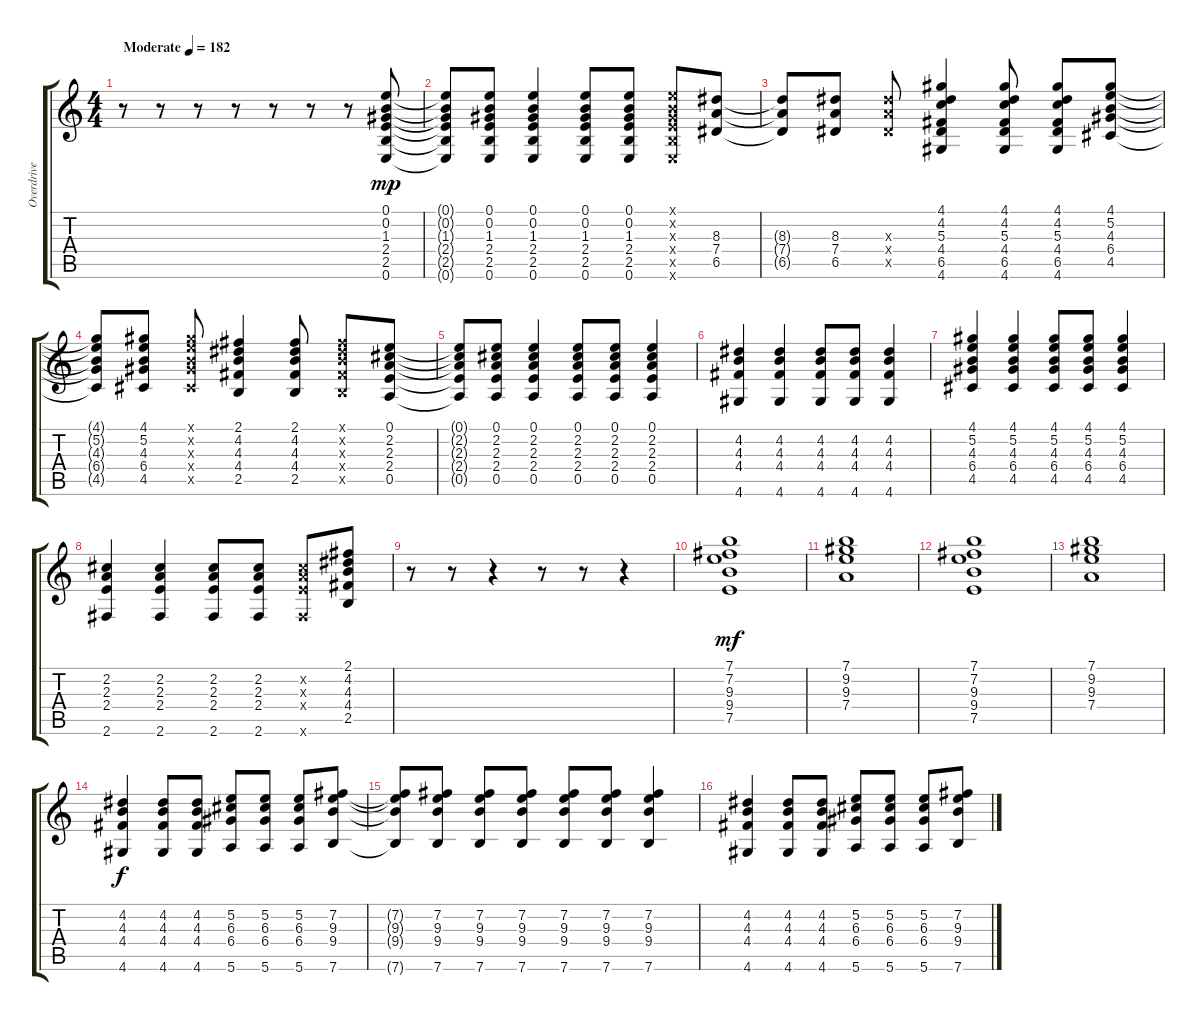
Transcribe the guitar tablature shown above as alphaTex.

\track ("Overdrive Guitar" "Overdrive ") {instrument electricguitarclean}
\staff {score tabs}
\tuning (E4 B3 G3 D3 A2 E2) {hide}
\ts (4 4)
\tempo (182 "Moderate")
\clef g2
\ks c
r.8{dy mp instrument electricguitarclean} r.8 r.8 r.8 r.8 r.8 r.8 (0.1 0.2 1.3 2.4 2.5 0.6).8 |
(0.1{t} 0.2{t} 1.3{t} 2.4{t} 2.5{t} 0.6{t}).8 (0.1 0.2 1.3 2.4 2.5 0.6).8 (0.1 0.2 1.3 2.4 2.5 0.6).4 (0.1 0.2 1.3 2.4 2.5 0.6).8 (0.1 0.2 1.3 2.4 2.5 0.6).8 (0.1{x} 0.2{x} 1.3{x} 2.4{x} 2.5{x} 0.6{x}).8 (8.3 7.4 6.5).8 |
(8.3{t} 7.4{t} 6.5{t}).8 (8.3 7.4 6.5).8 (8.3{x} 7.4{x} 6.5{x}).8 (4.1 4.2 5.3 4.4 6.5 4.6).4 (4.1 4.2 5.3 4.4 6.5 4.6).8 (4.1 4.2 5.3 4.4 6.5 4.6).8 (4.1 5.2 4.3 6.4 4.5).8 |
(4.1{t} 5.2{t} 4.3{t} 6.4{t} 4.5{t}).8 (4.1 5.2 4.3 6.4 4.5).8 (4.1{x} 5.2{x} 4.3{x} 6.4{x} 4.5{x}).8 (2.1 4.2 4.3 4.4 2.5).4 (2.1 4.2 4.3 4.4 2.5).8 (2.1{x} 4.2{x} 4.3{x} 4.4{x} 2.5{x}).8 (0.1 2.2 2.3 2.4 0.5).8 |
(0.1{t} 2.2{t} 2.3{t} 2.4{t} 0.5{t}).8 (0.1 2.2 2.3 2.4 0.5).8 (0.1 2.2 2.3 2.4 0.5).4 (0.1 2.2 2.3 2.4 0.5).8 (0.1 2.2 2.3 2.4 0.5).8 (0.1 2.2 2.3 2.4 0.5).4 |
(4.2 4.3 4.4 4.6).4 (4.2 4.3 4.4 4.6).4 (4.2 4.3 4.4 4.6).8 (4.2 4.3 4.4 4.6).8 (4.2 4.3 4.4 4.6).4 |
(4.1 5.2 4.3 6.4 4.5).4 (4.1 5.2 4.3 6.4 4.5).4 (4.1 5.2 4.3 6.4 4.5).8 (4.1 5.2 4.3 6.4 4.5).8 (4.1 5.2 4.3 6.4 4.5).4 |
(2.2 2.3 2.4 2.6).4 (2.2 2.3 2.4 2.6).4 (2.2 2.3 2.4 2.6).8 (2.2 2.3 2.4 2.6).8 (2.2{x} 2.3{x} 2.4{x} 2.6{x}).8 (2.1 4.2 4.3 4.4 2.5).8 |
r.8 r.8 r.4 r.8 r.8 r.4 |
(7.1 7.2 9.3 9.4 7.5).1{dy mf} |
(7.1 9.2 9.3 7.4).1 |
(7.1 7.2 9.3 9.4 7.5).1 |
(7.1 9.2 9.3 7.4).1 |
(4.2 4.3 4.4 4.6).4{dy f} (4.2 4.3 4.4 4.6).8 (4.2 4.3 4.4 4.6).8 (5.2 6.3 6.4 5.6).8 (5.2 6.3 6.4 5.6).8 (5.2 6.3 6.4 5.6).8 (7.2 9.3 9.4 7.6).8 |
(7.2{t} 9.3{t} 9.4{t} 7.6{t}).8 (7.2 9.3 9.4 7.6).8 (7.2 9.3 9.4 7.6).8 (7.2 9.3 9.4 7.6).8 (7.2 9.3 9.4 7.6).8 (7.2 9.3 9.4 7.6).8 (7.2 9.3 9.4 7.6).4 |
(4.2 4.3 4.4 4.6).4 (4.2 4.3 4.4 4.6).8 (4.2 4.3 4.4 4.6).8 (5.2 6.3 6.4 5.6).8 (5.2 6.3 6.4 5.6).8 (5.2 6.3 6.4 5.6).8 (7.2 9.3 9.4 7.6).8
